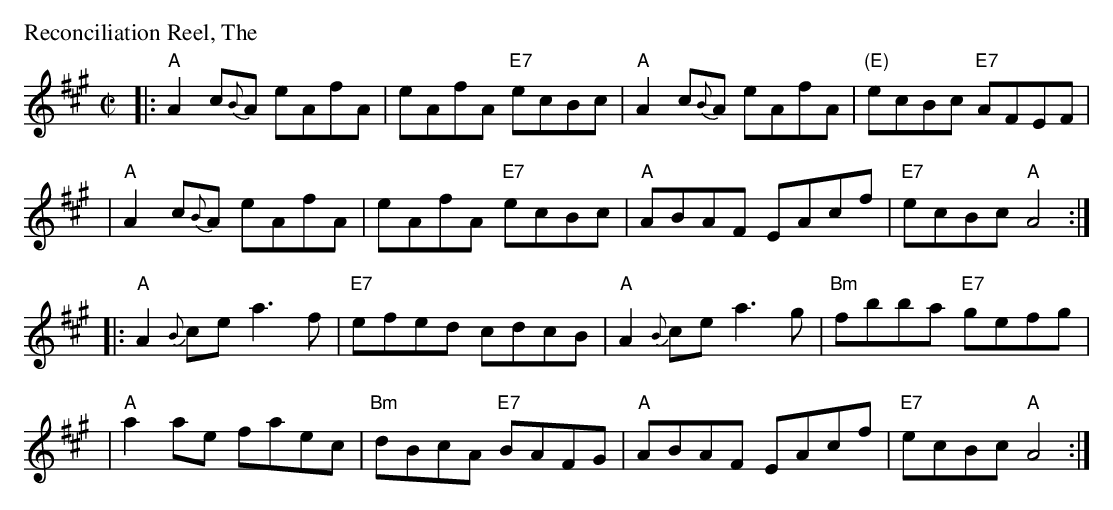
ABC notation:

X:1
P: Reconciliation Reel, The
M: C|
K: A
|: "A"A2 c{B}A eAfA |     eAfA "E7"ecBc | "A"A2 c{B}A eAfA | "(E)"ecBc "E7"AFEF |
|  "A"A2 c{B}A eAfA |     eAfA "E7"ecBc | "A"ABAF     EAcf |  "E7"ecBc  "A"A4  :|
|: "A"A2{B}ce  a3f  | "E7"efed     cdcB | "A"A2{B}ce  a3g  |  "Bm"fbba "E7"gefg |
|  "A"a2ae     faec | "Bm"dBcA "E7"BAFG | "A"ABAF     EAcf |  "E7"ecBc  "A"A4  :|
